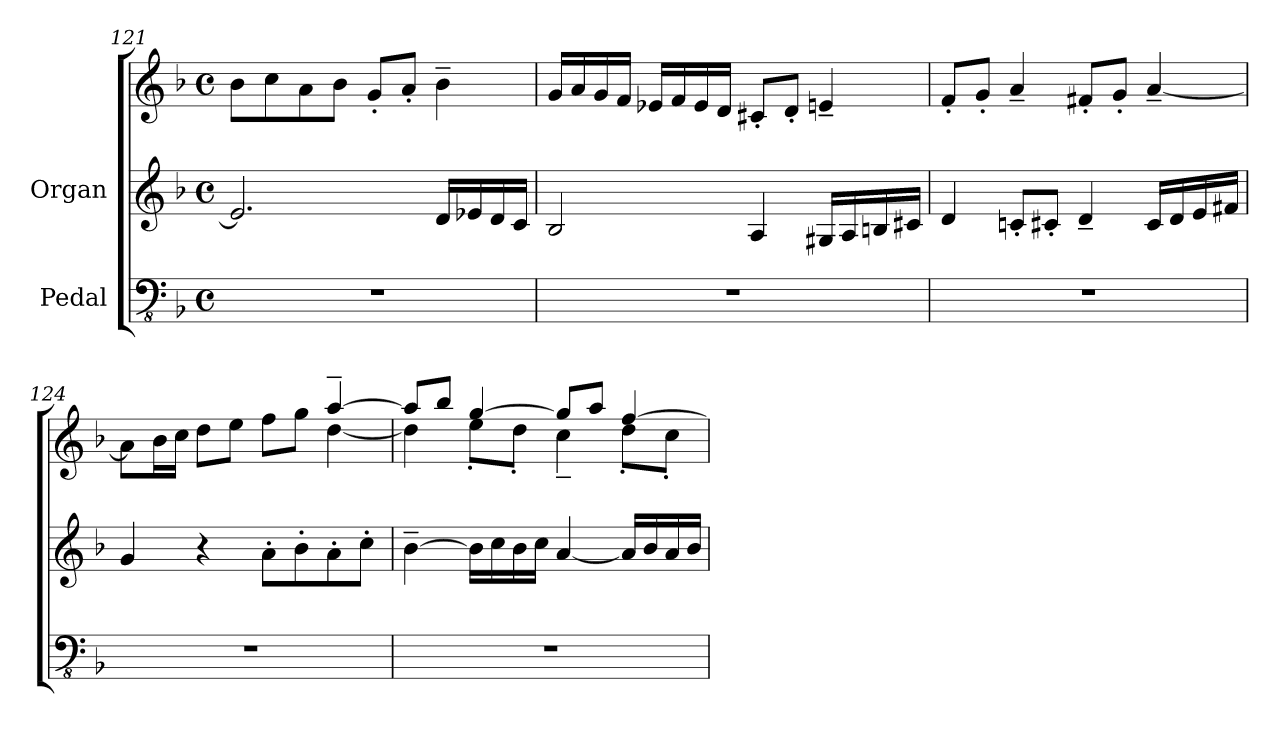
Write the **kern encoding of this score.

**kern	**kern	**kern
*part2	*part1	*part1
*staff3	*staff2	*staff1
*I"Pedal	*I"Organ	*
*clefFv4	*clefG2	*clefG2
*k[b-]	*k[b-]	*k[b-]
*M4/4	*M4/4	*M4/4
*met(c)	*met(c)	*met(c)
=121	=121	=121
1r	2.e-/]	8b-\L
.	.	8cc\
.	.	8a\
.	.	8b-\J
.	.	8g'/L
.	.	8a'/J
.	16d/LL	4b-~\
.	16e-X/	.
.	16d/	.
.	16c/JJ	.
!!LO:LB:g=z
=122	=122	=122
1r	2B-/	16g/LL
.	.	16a/
.	.	16g/
.	.	16f/JJ
.	.	16e-X/LL
.	.	16f/
.	.	16e-/
.	.	16d/JJ
.	4A/	8c#X'/L
.	.	8d'/J
.	16G#X/LL	4en~/
.	16A/	.
.	16Bn/	.
.	16c#X/JJ	.
=123	=123	=123
1r	4d/	8f'/L
.	.	8g'/J
.	8cn'/L	4a~/
.	8c#X'/J	.
.	4d~/	8f#X'/L
.	.	8g'/J
.	16c#/LL	[4a~/
.	16d/	.
.	16e/	.
.	16f#X/JJ	.
=124	=124	=124
*	*	*^
1r	4g/	8a\L]	2ryy
.	.	16b-\L	.
.	.	16cc\JJ	.
.	4r	8dd\L	.
.	.	8ee\J	.
.	8a'\L	8ff\L	4ryy
.	8b-'\	8gg\J	.
.	8a'\	[4aa~/	[4dd\
.	8cc'\J	.	.
=125	=125	=125	=125
1r	[4b-~\	8aa/L]	4dd\]
.	.	8bb-/J	.
.	16b-\LL]	[4gg/	8ee'\L
.	16cc\	.	.
.	16b-\	.	8dd'\J
.	16cc\JJ	.	.
.	[4a/	8gg/L]	4cc~\
.	.	8aa/J	.
.	16a/LL]	[4ff/	8dd'\L
.	16b-/	.	.
.	16a/	.	8cc'\J
.	16b-/JJ	.	.
*	*	*v	*v
=	=	=
*-	*-	*-
